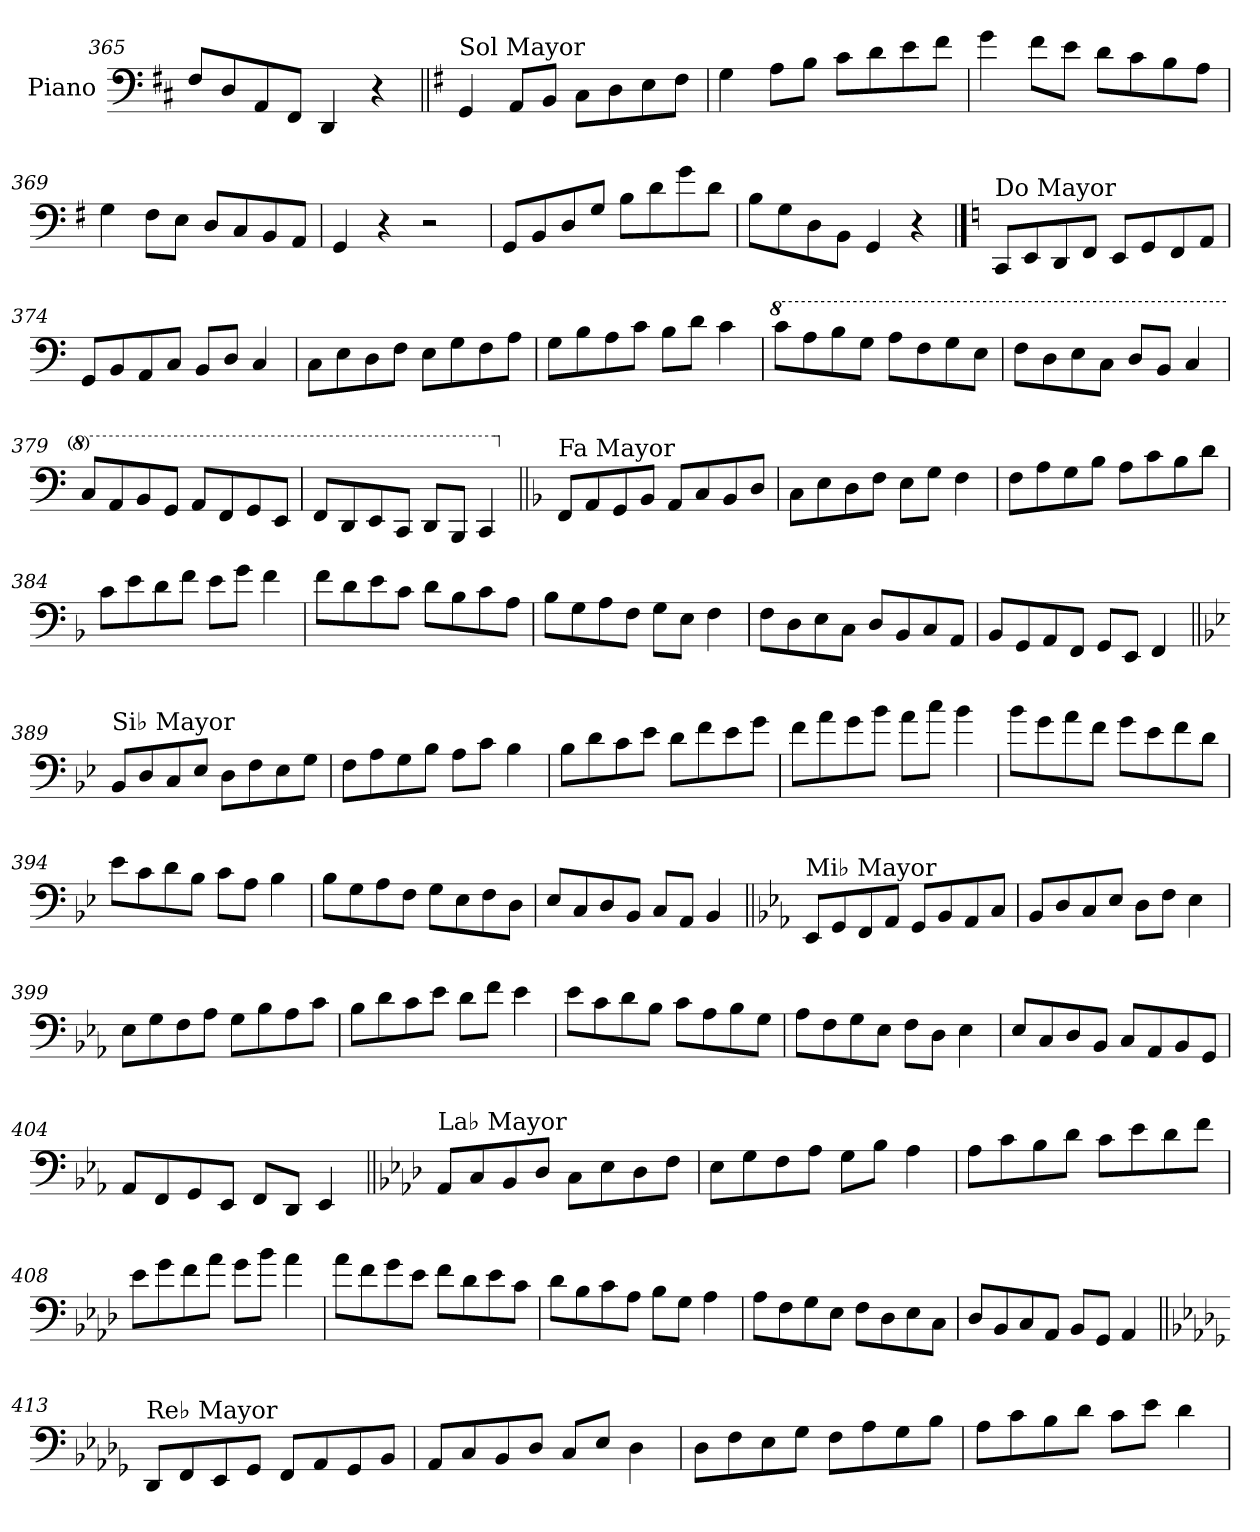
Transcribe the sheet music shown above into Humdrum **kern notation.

**kern
*part1
*staff1
*I"Piano
*I'Pno.
*clefF4
*k[f#c#]
=365
8F#/L
8D/
8AA/
8FF#/J
4DD/
4r
!!LO:LB:g=z
=366||
*k[f#]
!LO:TX:a:t=Sol Mayor
4GG/
8AA/L
8BB/J
8C\L
8D\
8E\
8F#\J
=367
4G\
8A\L
8B\J
8c\L
8d\
8e\
8f#\J
=368
4g\
8f#\L
8e\J
8d\L
8c\
8B\
8A\J
=369
4G\
8F#\L
8E\J
8D/L
8C/
8BB/
8AA/J
=370
4GG/
4r
2r
=371
8GG/L
8BB/
8D/
8G/J
8B\L
8d\
8g\
8d\J
=372
8B\L
8G\
8D\
8BB\J
4GG/
4r
!!LO:PB:g=z
==373
*k[]
!LO:TX:a:t=Do Mayor
8CC/L
8EE/
8DD/
8FF/J
8EE/L
8GG/
8FF/
8AA/J
=374
8GG/L
8BB/
8AA/
8C/J
8BB/L
8D/J
4C/
=375
8C\L
8E\
8D\
8F\J
8E\L
8G\
8F\
8A\J
=376
8G\L
8B\
8A\
8c\J
8B\L
8d\J
4c\
!!LO:LB:g=z
=377
*8va
8cc\L
8a\
8b\
8g\J
8a\L
8f\
8g\
8e\J
=378
8f\L
8d\
8e\
8c\J
8d/L
8B/J
4c/
=379
8c/L
8A/
8B/
8G/J
8A/L
8F/
8G/
8E/J
=380
8F/L
8D/
8E/
8C/J
8D/L
8BB/J
4C/
!!LO:LB:g=z
=381||
*k[b-]
*X8va
!LO:TX:a:t=Fa Mayor
8FF/L
8AA/
8GG/
8BB-/J
8AA/L
8C/
8BB-/
8D/J
=382
8C\L
8E\
8D\
8F\J
8E\L
8G\J
4F\
=383
8F\L
8A\
8G\
8B-\J
8A\L
8c\
8B-\
8d\J
=384
8c\L
8e\
8d\
8f\J
8e\L
8g\J
4f\
!!LO:LB:g=z
=385
8f\L
8d\
8e\
8c\J
8d\L
8B-\
8c\
8A\J
=386
8B-\L
8G\
8A\
8F\J
8G\L
8E\J
4F\
=387
8F\L
8D\
8E\
8C\J
8D/L
8BB-/
8C/
8AA/J
=388
8BB-/L
8GG/
8AA/
8FF/J
8GG/L
8EE/J
4FF/
!!LO:LB:g=z
=389||
*k[b-e-]
!LO:TX:a:t=Si♭ Mayor
8BB-/L
8D/
8C/
8E-/J
8D\L
8F\
8E-\
8G\J
=390
8F\L
8A\
8G\
8B-\J
8A\L
8c\J
4B-\
=391
8B-\L
8d\
8c\
8e-\J
8d\L
8f\
8e-\
8g\J
=392
8f\L
8a\
8g\
8b-\J
8a\L
8cc\J
4b-\
!!LO:LB:g=z
=393
8b-\L
8g\
8a\
8f\J
8g\L
8e-\
8f\
8d\J
=394
8e-\L
8c\
8d\
8B-\J
8c\L
8A\J
4B-\
=395
8B-\L
8G\
8A\
8F\J
8G\L
8E-\
8F\
8D\J
=396
8E-/L
8C/
8D/
8BB-/J
8C/L
8AA/J
4BB-/
!!LO:LB:g=z
=397||
*k[b-e-a-]
!LO:TX:a:t=Mi♭ Mayor
8EE-/L
8GG/
8FF/
8AA-/J
8GG/L
8BB-/
8AA-/
8C/J
=398
8BB-/L
8D/
8C/
8E-/J
8D\L
8F\J
4E-\
=399
8E-\L
8G\
8F\
8A-\J
8G\L
8B-\
8A-\
8c\J
=400
8B-\L
8d\
8c\
8e-\J
8d\L
8f\J
4e-\
!!LO:LB:g=z
=401
8e-\L
8c\
8d\
8B-\J
8c\L
8A-\
8B-\
8G\J
=402
8A-\L
8F\
8G\
8E-\J
8F\L
8D\J
4E-\
=403
8E-/L
8C/
8D/
8BB-/J
8C/L
8AA-/
8BB-/
8GG/J
=404
8AA-/L
8FF/
8GG/
8EE-/J
8FF/L
8DD/J
4EE-/
!!LO:PB:g=z
=405||
*k[b-e-a-d-]
!LO:TX:a:t=La♭ Mayor
8AA-/L
8C/
8BB-/
8D-/J
8C\L
8E-\
8D-\
8F\J
=406
8E-\L
8G\
8F\
8A-\J
8G\L
8B-\J
4A-\
=407
8A-\L
8c\
8B-\
8d-\J
8c\L
8e-\
8d-\
8f\J
=408
8e-\L
8g\
8f\
8a-\J
8g\L
8b-\J
4a-\
!!LO:LB:g=z
=409
8a-\L
8f\
8g\
8e-\J
8f\L
8d-\
8e-\
8c\J
=410
8d-\L
8B-\
8c\
8A-\J
8B-\L
8G\J
4A-\
=411
8A-\L
8F\
8G\
8E-\J
8F\L
8D-\
8E-\
8C\J
=412
8D-/L
8BB-/
8C/
8AA-/J
8BB-/L
8GG/J
4AA-/
!!LO:LB:g=z
=413||
*k[b-e-a-d-g-]
!LO:TX:a:t=Re♭ Mayor
8DD-/L
8FF/
8EE-/
8GG-/J
8FF/L
8AA-/
8GG-/
8BB-/J
=414
8AA-/L
8C/
8BB-/
8D-/J
8C/L
8E-/J
4D-\
=415
8D-\L
8F\
8E-\
8G-\J
8F\L
8A-\
8G-\
8B-\J
=416
8A-\L
8c\
8B-\
8d-\J
8c\L
8e-\J
4d-\
=
*-
